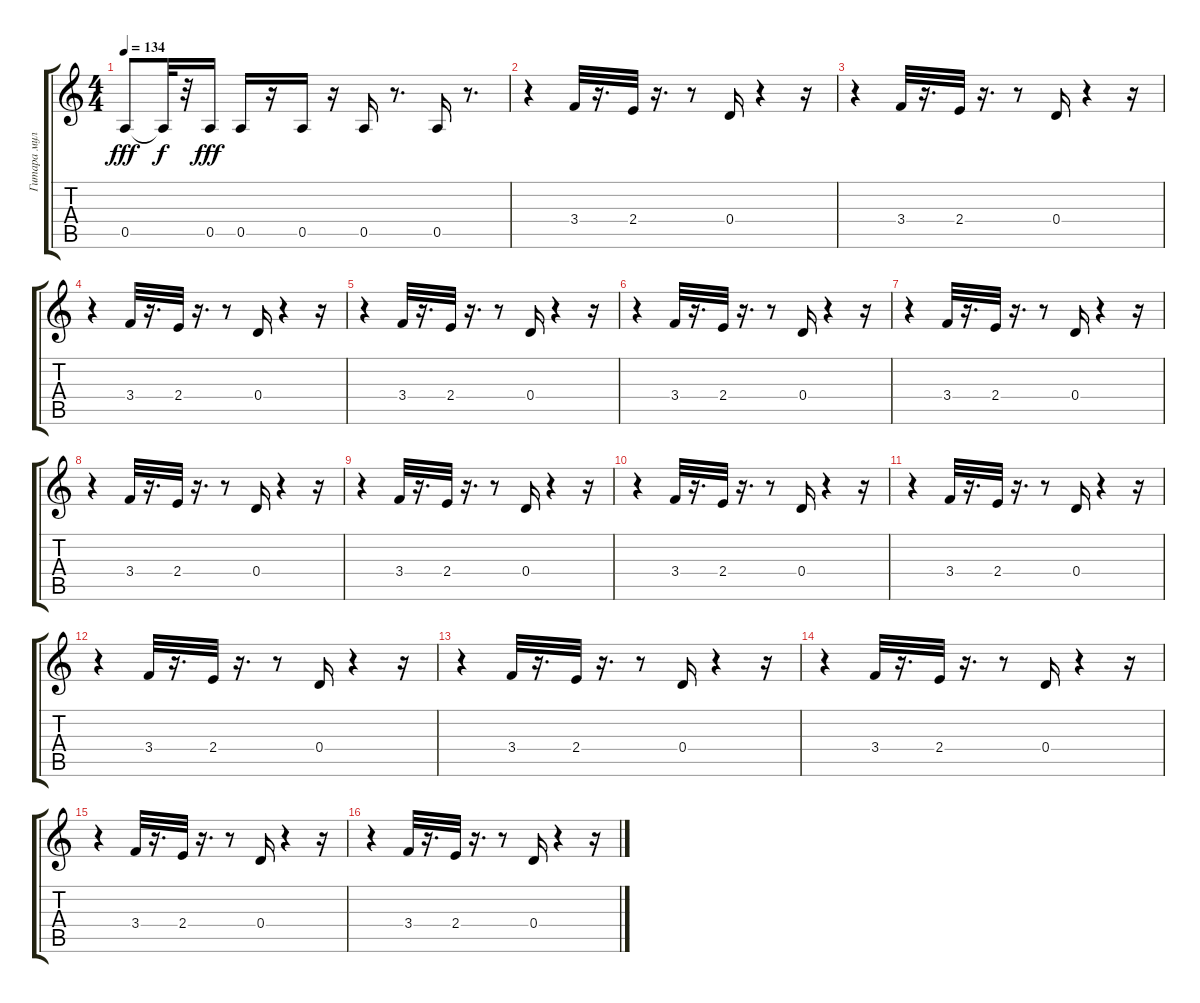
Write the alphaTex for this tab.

\track ("Гитара мульти" "Гитара мул") {instrument electricguitarjazz}
\staff {score tabs}
\tuning (E4 B3 G3 D3 A2 E2) {hide}
\ts (4 4)
\tempo 134
\clef g2
\ks c
0.5.8{dy fff} 0.5{t}.32{dy f} r.32 0.5.16{dy fff} 0.5.16 r.16 0.5.16 r.16 0.5.16 r.8{d} 0.5.16 r.8{d} |
r.4 3.4.32 r.16{d} 2.4.32 r.16{d} r.8 0.4.16 r.4 r.16 |
r.4 3.4.32 r.16{d} 2.4.32 r.16{d} r.8 0.4.16 r.4 r.16 |
r.4 3.4.32 r.16{d} 2.4.32 r.16{d} r.8 0.4.16 r.4 r.16 |
r.4 3.4.32 r.16{d} 2.4.32 r.16{d} r.8 0.4.16 r.4 r.16 |
r.4 3.4.32 r.16{d} 2.4.32 r.16{d} r.8 0.4.16 r.4 r.16 |
r.4 3.4.32 r.16{d} 2.4.32 r.16{d} r.8 0.4.16 r.4 r.16 |
r.4 3.4.32 r.16{d} 2.4.32 r.16{d} r.8 0.4.16 r.4 r.16 |
r.4 3.4.32 r.16{d} 2.4.32 r.16{d} r.8 0.4.16 r.4 r.16 |
r.4 3.4.32 r.16{d} 2.4.32 r.16{d} r.8 0.4.16 r.4 r.16 |
r.4 3.4.32 r.16{d} 2.4.32 r.16{d} r.8 0.4.16 r.4 r.16 |
r.4 3.4.32 r.16{d} 2.4.32 r.16{d} r.8 0.4.16 r.4 r.16 |
r.4 3.4.32 r.16{d} 2.4.32 r.16{d} r.8 0.4.16 r.4 r.16 |
r.4 3.4.32 r.16{d} 2.4.32 r.16{d} r.8 0.4.16 r.4 r.16 |
r.4 3.4.32 r.16{d} 2.4.32 r.16{d} r.8 0.4.16 r.4 r.16 |
r.4 3.4.32 r.16{d} 2.4.32 r.16{d} r.8 0.4.16 r.4 r.16
